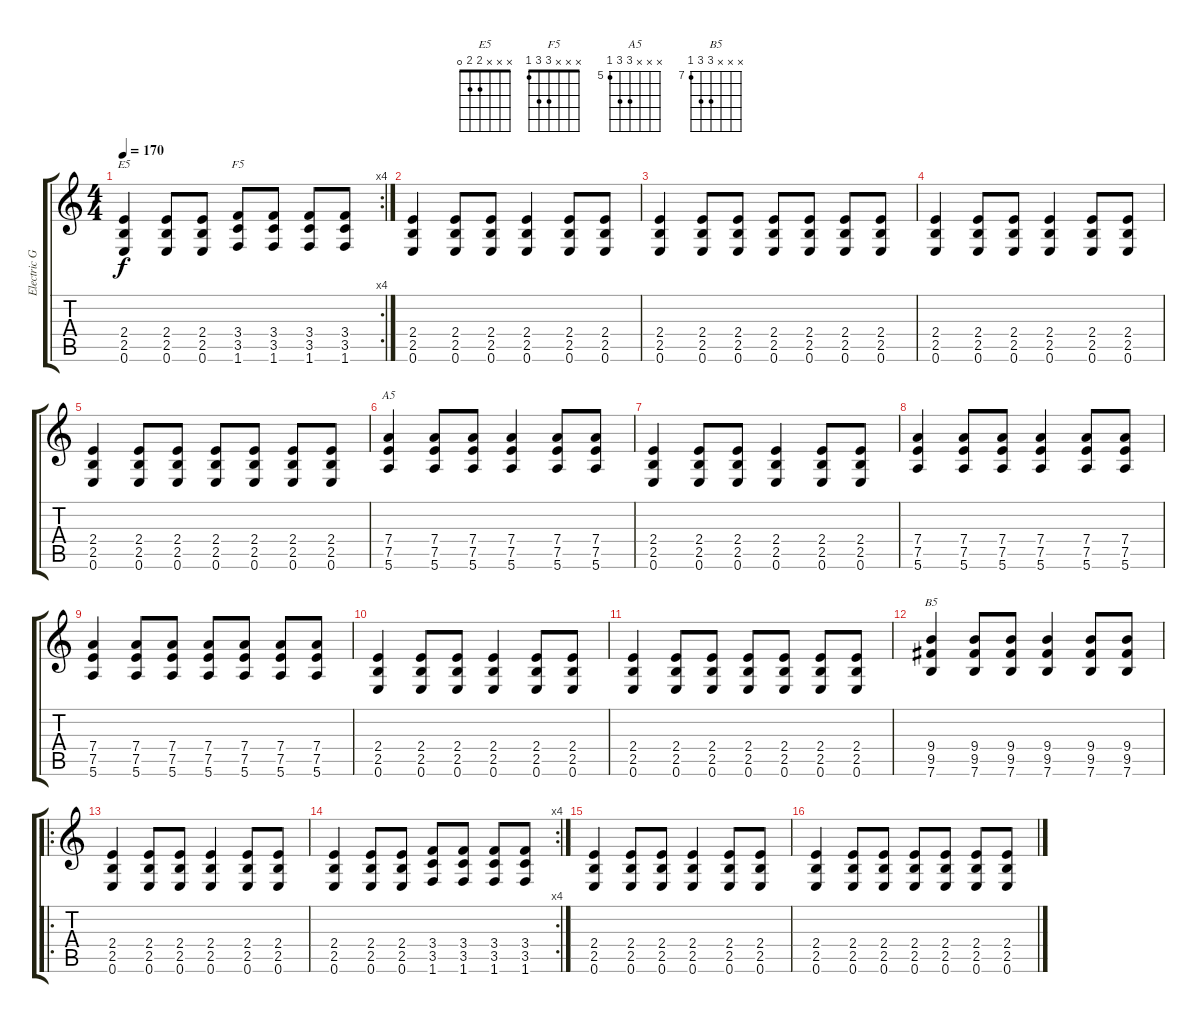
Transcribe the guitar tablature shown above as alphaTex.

\track ("Electric Guiitar" "Electric G") {instrument distortionguitar}
\staff {score tabs}
\tuning (E4 B3 G3 D3 A2 E2) {hide}
\chord ("E5" x x x 2 2 0)
\chord ("F5" x x x 3 3 1)
\chord ("A5" x x x 7 7 5) {firstfret 5}
\chord ("B5" x x x 9 9 7) {firstfret 7}
\rc 4
\ts (4 4)
\tempo 170
\clef g2
\ks c
(2.4 2.5 0.6).4{ch "E5" dy f} (2.4 2.5 0.6).8 (2.4 2.5 0.6).8 (3.4 3.5 1.6).8{ch "F5"} (3.4 3.5 1.6).8 (3.4 3.5 1.6).8 (3.4 3.5 1.6).8 |
(2.4 2.5 0.6).4 (2.4 2.5 0.6).8 (2.4 2.5 0.6).8 (2.4 2.5 0.6).4 (2.4 2.5 0.6).8 (2.4 2.5 0.6).8 |
(2.4 2.5 0.6).4 (2.4 2.5 0.6).8 (2.4 2.5 0.6).8 (2.4 2.5 0.6).8 (2.4 2.5 0.6).8 (2.4 2.5 0.6).8 (2.4 2.5 0.6).8 |
(2.4 2.5 0.6).4 (2.4 2.5 0.6).8 (2.4 2.5 0.6).8 (2.4 2.5 0.6).4 (2.4 2.5 0.6).8 (2.4 2.5 0.6).8 |
(2.4 2.5 0.6).4 (2.4 2.5 0.6).8 (2.4 2.5 0.6).8 (2.4 2.5 0.6).8 (2.4 2.5 0.6).8 (2.4 2.5 0.6).8 (2.4 2.5 0.6).8 |
(7.4 7.5 5.6).4{ch "A5"} (7.4 7.5 5.6).8 (7.4 7.5 5.6).8 (7.4 7.5 5.6).4 (7.4 7.5 5.6).8 (7.4 7.5 5.6).8 |
(2.4 2.5 0.6).4 (2.4 2.5 0.6).8 (2.4 2.5 0.6).8 (2.4 2.5 0.6).4 (2.4 2.5 0.6).8 (2.4 2.5 0.6).8 |
(7.4 7.5 5.6).4 (7.4 7.5 5.6).8 (7.4 7.5 5.6).8 (7.4 7.5 5.6).4 (7.4 7.5 5.6).8 (7.4 7.5 5.6).8 |
(7.4 7.5 5.6).4 (7.4 7.5 5.6).8 (7.4 7.5 5.6).8 (7.4 7.5 5.6).8 (7.4 7.5 5.6).8 (7.4 7.5 5.6).8 (7.4 7.5 5.6).8 |
(2.4 2.5 0.6).4 (2.4 2.5 0.6).8 (2.4 2.5 0.6).8 (2.4 2.5 0.6).4 (2.4 2.5 0.6).8 (2.4 2.5 0.6).8 |
(2.4 2.5 0.6).4 (2.4 2.5 0.6).8 (2.4 2.5 0.6).8 (2.4 2.5 0.6).8 (2.4 2.5 0.6).8 (2.4 2.5 0.6).8 (2.4 2.5 0.6).8 |
(9.4 9.5 7.6).4{ch "B5"} (9.4 9.5 7.6).8 (9.4 9.5 7.6).8 (9.4 9.5 7.6).4 (9.4 9.5 7.6).8 (9.4 9.5 7.6).8 |
\ro
(2.4 2.5 0.6).4 (2.4 2.5 0.6).8 (2.4 2.5 0.6).8 (2.4 2.5 0.6).4 (2.4 2.5 0.6).8 (2.4 2.5 0.6).8 |
\rc 4
(2.4 2.5 0.6).4 (2.4 2.5 0.6).8 (2.4 2.5 0.6).8 (3.4 3.5 1.6).8 (3.4 3.5 1.6).8 (3.4 3.5 1.6).8 (3.4 3.5 1.6).8 |
(2.4 2.5 0.6).4 (2.4 2.5 0.6).8 (2.4 2.5 0.6).8 (2.4 2.5 0.6).4 (2.4 2.5 0.6).8 (2.4 2.5 0.6).8 |
(2.4 2.5 0.6).4 (2.4 2.5 0.6).8 (2.4 2.5 0.6).8 (2.4 2.5 0.6).8 (2.4 2.5 0.6).8 (2.4 2.5 0.6).8 (2.4 2.5 0.6).8
